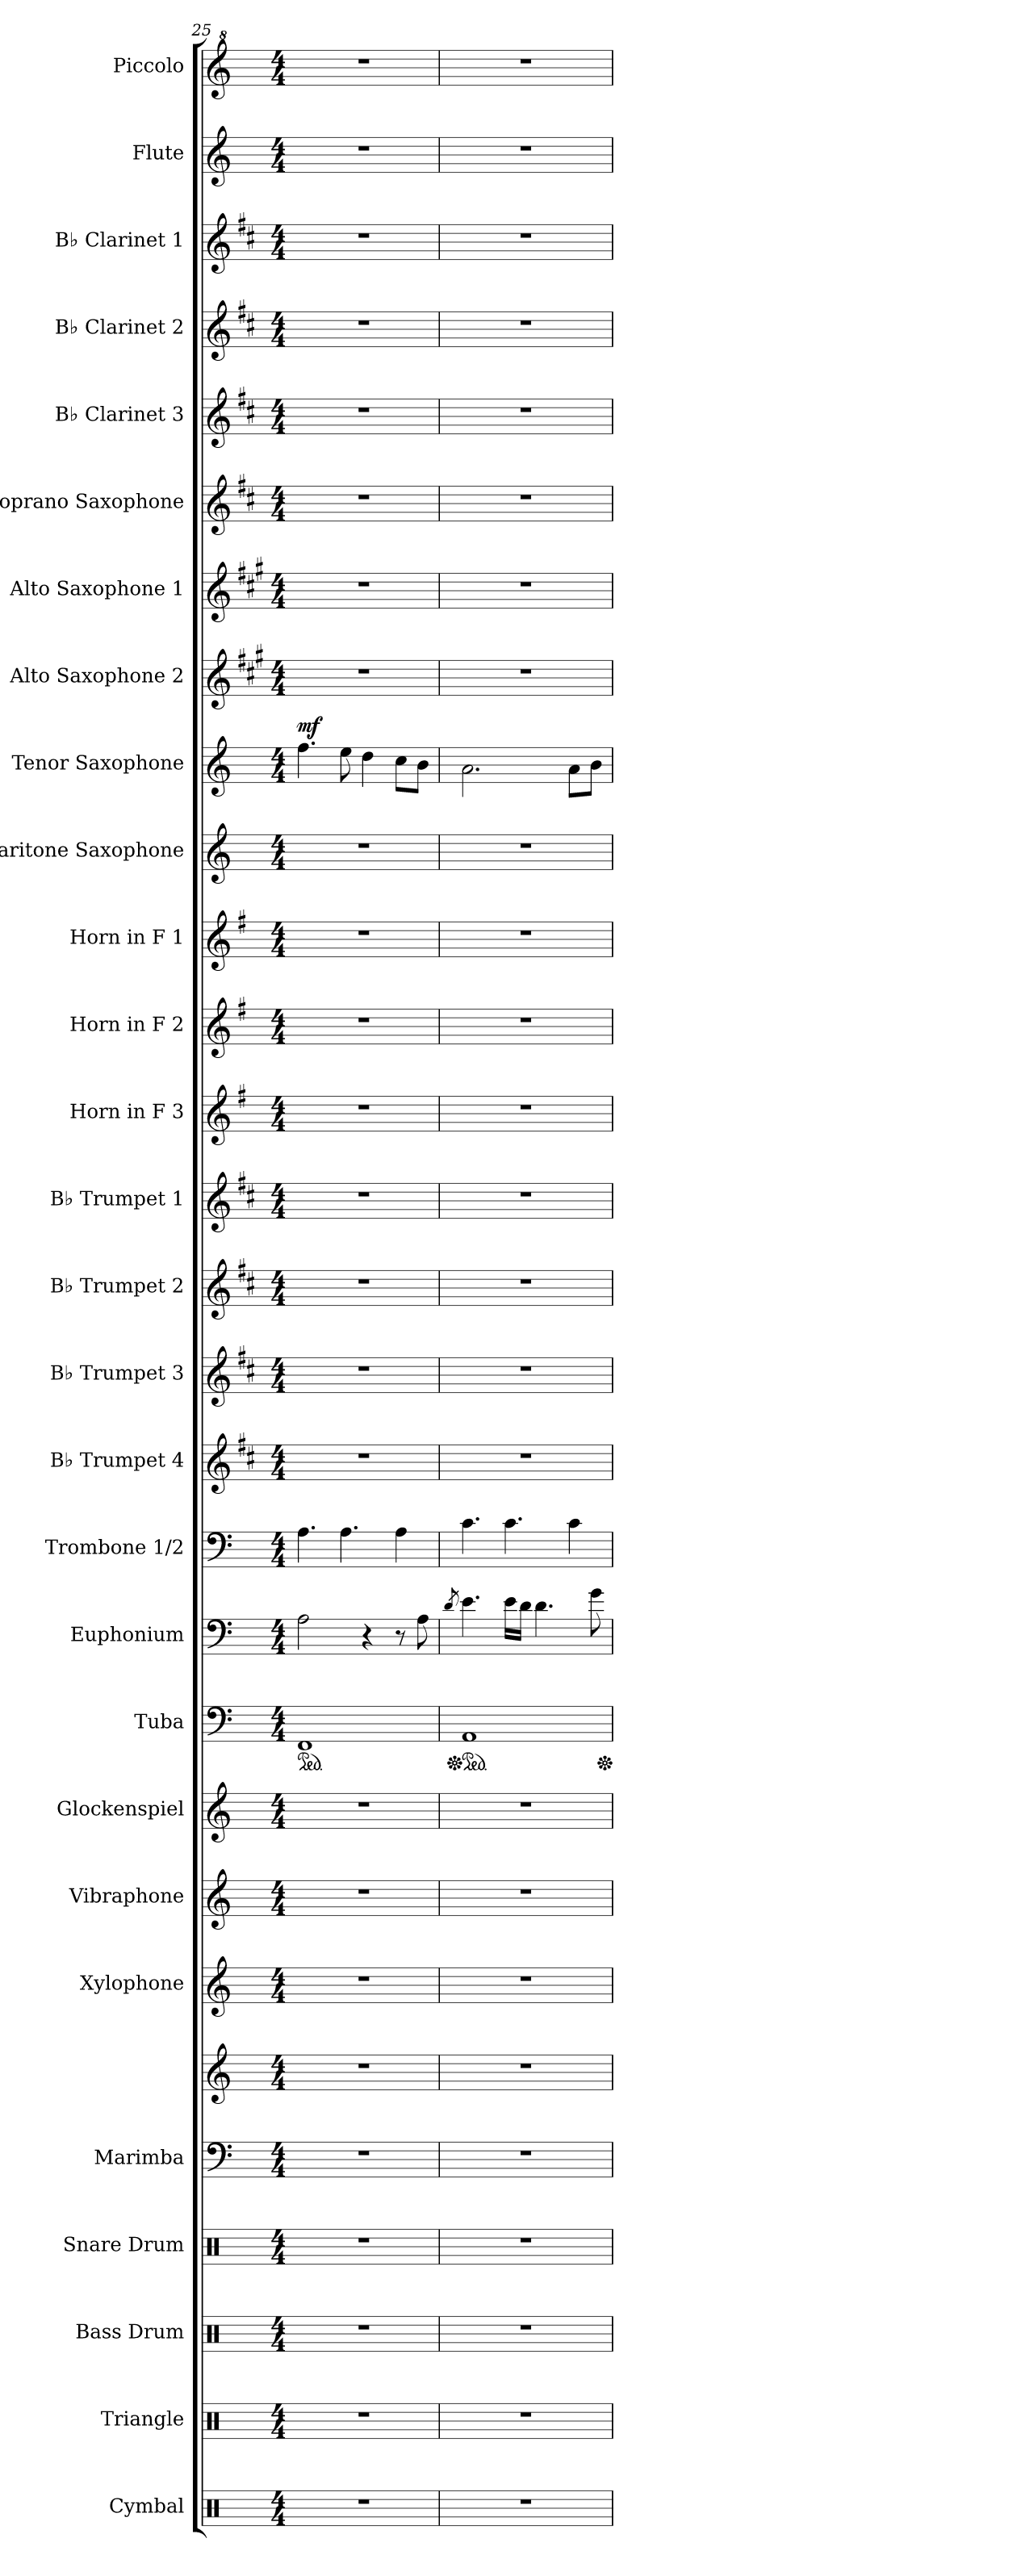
**kern	**kern	**kern	**kern	**kern	**kern	**kern	**kern	**kern	**kern	**kern	**kern	**kern	**kern	**kern	**kern	**kern	**kern	**kern	**kern	**kern	**dynam	**kern	**kern	**kern	**kern	**kern	**kern	**kern	**kern
*part28	*part27	*part26	*part25	*part24	*part24	*part23	*part22	*part21	*part20	*part19	*part18	*part17	*part16	*part15	*part14	*part13	*part12	*part11	*part10	*part9	*part9	*part8	*part7	*part6	*part5	*part4	*part3	*part2	*part1
*staff29	*staff28	*staff27	*staff26	*staff25	*staff24	*staff23	*staff22	*staff21	*staff20	*staff19	*staff18	*staff17	*staff16	*staff15	*staff14	*staff13	*staff12	*staff11	*staff10	*staff9	*staff9	*staff8	*staff7	*staff6	*staff5	*staff4	*staff3	*staff2	*staff1
*I"Cymbal	*I"Triangle	*I"Bass Drum	*I"Snare Drum	*I"Marimba	*	*I"Xylophone	*I"Vibraphone	*I"Glockenspiel	*I"Tuba	*I"Euphonium	*I"Trombone 1/2	*I"B♭ Trumpet 4	*I"B♭ Trumpet 3	*I"B♭ Trumpet 2	*I"B♭ Trumpet 1	*I"Horn in F 3	*I"Horn in F 2	*I"Horn in F 1	*I"Baritone Saxophone	*I"Tenor Saxophone	*	*I"Alto Saxophone 2	*I"Alto Saxophone 1	*I"Soprano Saxophone	*I"B♭ Clarinet 3	*I"B♭ Clarinet 2	*I"B♭ Clarinet 1	*I"Flute	*I"Piccolo
*I'Cym.	*I'Trgl.	*I'B. Dr.	*I'Sn. Dr.	*I'Mrm.	*	*I'Xyl.	*I'Vib.	*I'Glk.	*I'Tba.	*I'Euph.	*I'Tbn. 1/2	*I'B♭ Tpt. 4	*I'B♭ Tpt. 3	*I'B♭ Tpt. 2	*I'B♭ Tpt. 1	*	*	*	*I'Bar. Sax.	*I'T. Sax.	*	*I'A. Sax. 2	*I'A. Sax. 1	*I'S. Sax.	*I'B♭ Cl. 3	*I'B♭ Cl. 2	*I'B♭ Cl. 1	*I'Fl.	*I'Picc.
*clefX	*clefX	*clefX	*clefX	*clefF4	*clefG2	*clefG2	*clefG2	*clefG2	*clefF4	*clefF4	*clefF4	*clefG2	*clefG2	*clefG2	*clefG2	*clefG2	*clefG2	*clefG2	*clefG2	*clefG2	*	*clefG2	*clefG2	*clefG2	*clefG2	*clefG2	*clefG2	*clefG2	*clefG^2
*	*	*	*	*	*	*ITrd-7c-12	*	*ITrd-14c-24	*	*	*	*ITrd1c2	*ITrd1c2	*ITrd1c2	*ITrd1c2	*ITrd4c7	*ITrd4c7	*ITrd4c7	*ITrd12c21	*ITrd8c14	*	*ITrd5c9	*ITrd5c9	*ITrd1c2	*ITrd1c2	*ITrd1c2	*ITrd1c2	*	*ITrd-7c-12
*k[]	*k[]	*k[]	*k[]	*k[]	*k[]	*k[]	*k[]	*k[]	*k[]	*k[]	*k[]	*k[]	*k[]	*k[]	*k[]	*k[]	*k[]	*k[]	*k[]	*k[]	*	*k[]	*k[]	*k[]	*k[]	*k[]	*k[]	*k[]	*k[]
*M4/4	*M4/4	*M4/4	*M4/4	*M4/4	*M4/4	*M4/4	*M4/4	*M4/4	*M4/4	*M4/4	*M4/4	*M4/4	*M4/4	*M4/4	*M4/4	*M4/4	*M4/4	*M4/4	*M4/4	*M4/4	*	*M4/4	*M4/4	*M4/4	*M4/4	*M4/4	*M4/4	*M4/4	*M4/4
*	*	*	*	*	*	*	*	*	*ped	*	*	*	*	*	*	*	*	*	*	*	*	*	*	*	*	*	*	*	*
=25	=25	=25	=25	=25	=25	=25	=25	=25	=25	=25	=25	=25	=25	=25	=25	=25	=25	=25	=25	=25	=25	=25	=25	=25	=25	=25	=25	=25	=25
!	!	!	!	!	!	!	!	!	!	!	!	!	!	!	!	!	!	!	!	!	!LO:DY:a	!	!	!	!	!	!	!	!
1r	1r	1r	1r	1r	1r	1r	1r	1r	1FF	2A\	4.A\	1r	1r	1r	1r	1r	1r	1r	1r	4.f\	mf	1r	1r	1r	1r	1r	1r	1r	1r
.	.	.	.	.	.	.	.	.	.	.	4.A\	.	.	.	.	.	.	.	.	8e\	.	.	.	.	.	.	.	.	.
.	.	.	.	.	.	.	.	.	.	4r	.	.	.	.	.	.	.	.	.	4d\	.	.	.	.	.	.	.	.	.
.	.	.	.	.	.	.	.	.	.	8r	4A\	.	.	.	.	.	.	.	.	8c\L	.	.	.	.	.	.	.	.	.
.	.	.	.	.	.	.	.	.	.	8A\	.	.	.	.	.	.	.	.	.	8B\J	.	.	.	.	.	.	.	.	.
=26	=26	=26	=26	=26	=26	=26	=26	=26	=26	=26	=26	=26	=26	=26	=26	=26	=26	=26	=26	=26	=26	=26	=26	=26	=26	=26	=26	=26	=26
.	.	.	.	.	.	.	.	.	.	8qd/	.	.	.	.	.	.	.	.	.	.	.	.	.	.	.	.	.	.	.
*	*	*	*	*	*	*	*	*	*Xped	*	*	*	*	*	*	*	*	*	*	*	*	*	*	*	*	*	*	*	*
*	*	*	*	*	*	*	*	*	*ped	*	*	*	*	*	*	*	*	*	*	*	*	*	*	*	*	*	*	*	*
1r	1r	1r	1r	1r	1r	1r	1r	1r	1AA	4.e\	4.c\	1r	1r	1r	1r	1r	1r	1r	1r	2.A\	.	1r	1r	1r	1r	1r	1r	1r	1r
.	.	.	.	.	.	.	.	.	.	16e\LL	4.c\	.	.	.	.	.	.	.	.	.	.	.	.	.	.	.	.	.	.
.	.	.	.	.	.	.	.	.	.	16d\JJ	.	.	.	.	.	.	.	.	.	.	.	.	.	.	.	.	.	.	.
.	.	.	.	.	.	.	.	.	.	4.d\	.	.	.	.	.	.	.	.	.	.	.	.	.	.	.	.	.	.	.
.	.	.	.	.	.	.	.	.	.	.	4c\	.	.	.	.	.	.	.	.	8A\L	.	.	.	.	.	.	.	.	.
.	.	.	.	.	.	.	.	.	.	8g\	.	.	.	.	.	.	.	.	.	8B\J	.	.	.	.	.	.	.	.	.
*	*	*	*	*	*	*	*	*	*Xped	*	*	*	*	*	*	*	*	*	*	*	*	*	*	*	*	*	*	*	*
=	=	=	=	=	=	=	=	=	=	=	=	=	=	=	=	=	=	=	=	=	=	=	=	=	=	=	=	=	=
*-	*-	*-	*-	*-	*-	*-	*-	*-	*-	*-	*-	*-	*-	*-	*-	*-	*-	*-	*-	*-	*-	*-	*-	*-	*-	*-	*-	*-	*-
